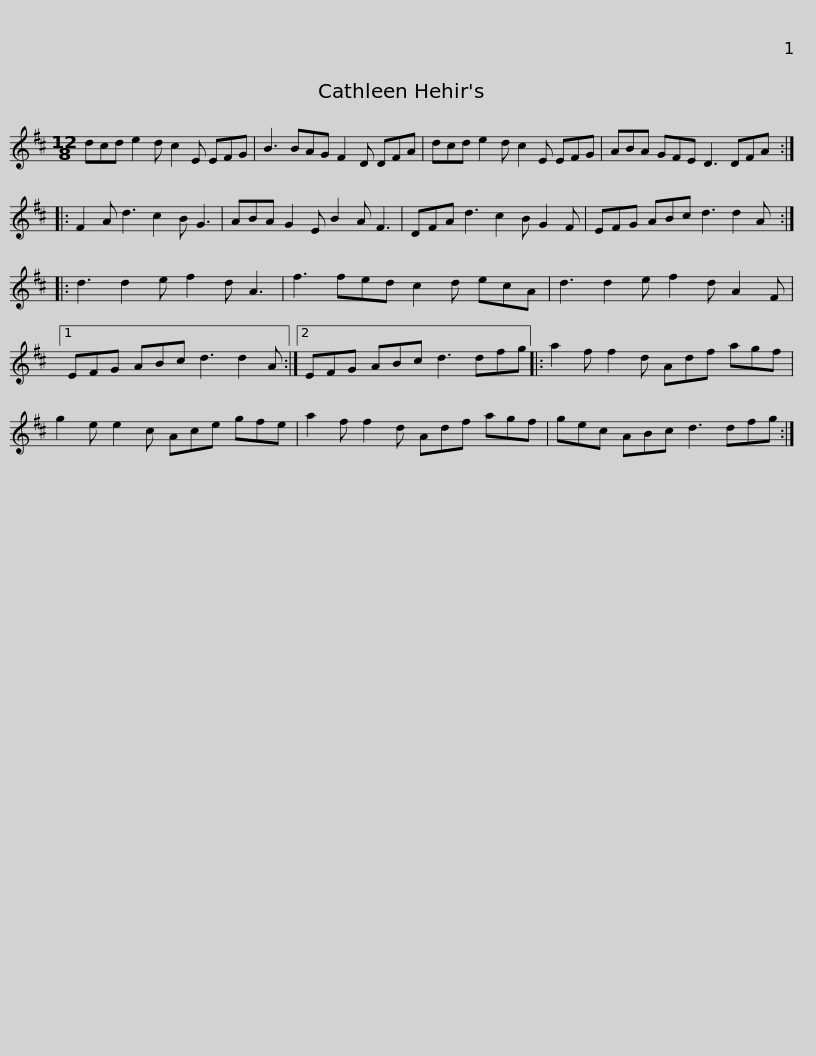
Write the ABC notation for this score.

X:1
L:1/8
M:12/8
I:linebreak $
K:D
V:1 treble
V:1
 dcd e2 d c2 E EFG | B3 BAG F2 D DFA | dcd e2 d c2 E EFG | ABA GFE D3 DFA ::$ F2 A d3 c2 B G3 | %5
 ABA G2 E B2 A F3 | DFA d3 c2 B G2 F | EFG ABc d3 d2 A ::$ d3 d2 e f2 d A3 | f3 fed c2 d ecA | %10
 d3 d2 e f2 d A2 F |1 EFG ABc d3 d2 A :|2$ EFG ABc d3 dfg |: a2 f f2 d Adf agf | g2 e e2 c Ace gfe | %15
 a2 f f2 d Adf agf |$ gec ABc d3 dfg :| %17
